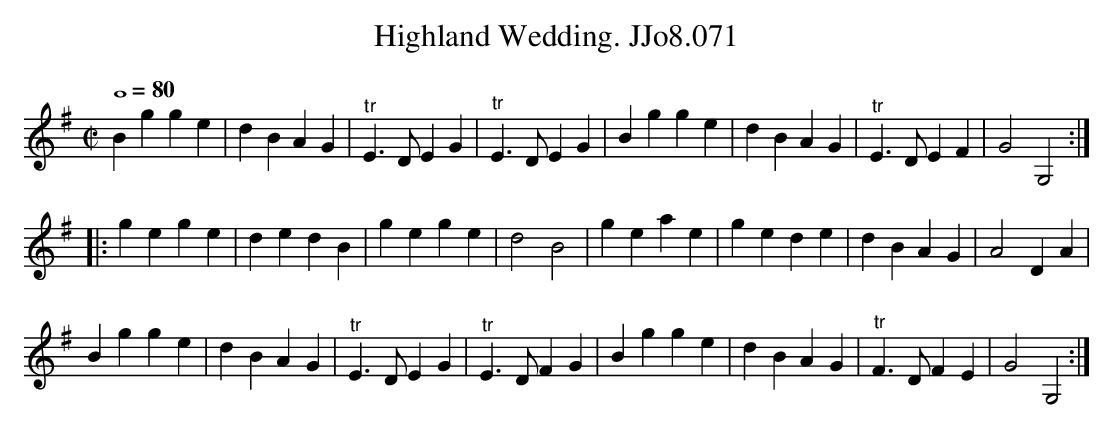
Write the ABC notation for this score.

X:1
T:Highland Wedding. JJo8.071
M:C|
L:1/4
Q:1/1=80
K:G
Bgge|dBAG|"^tr"E>DEG|"^tr"E>DEG|Bgge|dBAG|"^tr"E>DEF|G2G,2:|
|:gege|dedB|gege|d2B2|geae|gede|dBAG|A2DA|
Bgge|dBAG|"^tr"E>DEG|"^tr"E>DFG|Bgge|dBAG|"^tr"F>DFE|G2G,2:|
